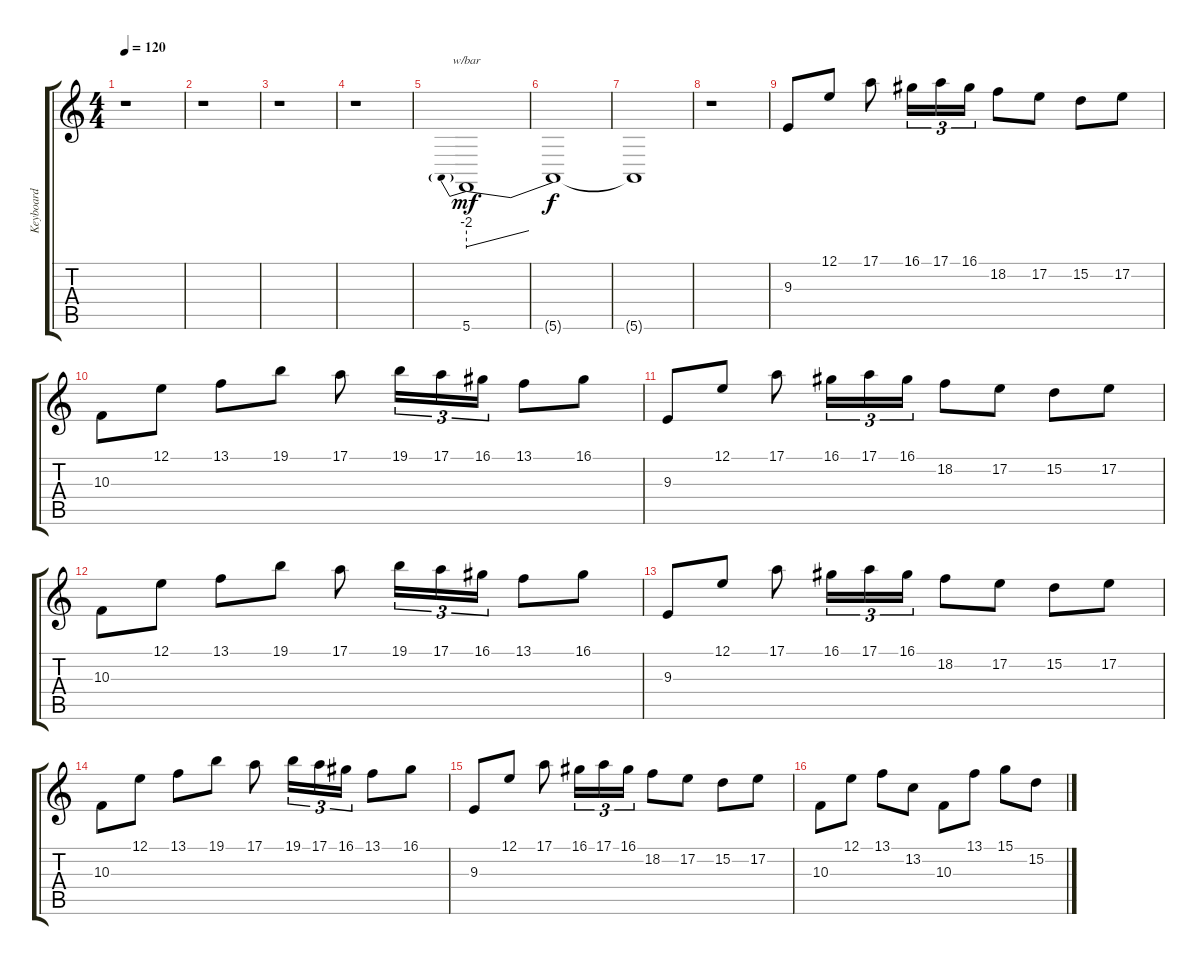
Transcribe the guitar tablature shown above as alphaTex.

\track ("Keyboard" "Keyboard") {instrument churchorgan}
\staff {score tabs}
\tuning (E4 B3 G3 D3 A2 E2) {hide}
\ts (4 4)
\tempo 120
\clef g2
\ks c
r.1{dy mf instrument churchorgan} |
r.1 |
r.1 |
r.1 |
5.6.1{tbe (predivedive default 0 -8 60 0) volume 7} |
5.6{t}.1{dy f} |
5.6{t}.1 |
r.1{volume 12} |
9.3.8 12.1.8 17.1.8 16.1.16{tu (3 2)} 17.1.16{tu (3 2)} 16.1.16{tu (3 2)} 18.2.8 17.2.8 15.2.8 17.2.8 |
10.3.8 12.1.8 13.1.8 19.1.8 17.1.8 19.1.16{tu (3 2)} 17.1.16{tu (3 2)} 16.1.16{tu (3 2)} 13.1.8 16.1.8 |
9.3.8 12.1.8 17.1.8 16.1.16{tu (3 2)} 17.1.16{tu (3 2)} 16.1.16{tu (3 2)} 18.2.8 17.2.8 15.2.8 17.2.8 |
10.3.8 12.1.8 13.1.8 19.1.8 17.1.8 19.1.16{tu (3 2)} 17.1.16{tu (3 2)} 16.1.16{tu (3 2)} 13.1.8 16.1.8 |
9.3.8 12.1.8 17.1.8 16.1.16{tu (3 2)} 17.1.16{tu (3 2)} 16.1.16{tu (3 2)} 18.2.8 17.2.8 15.2.8 17.2.8 |
10.3.8 12.1.8 13.1.8 19.1.8 17.1.8 19.1.16{tu (3 2)} 17.1.16{tu (3 2)} 16.1.16{tu (3 2)} 13.1.8 16.1.8 |
9.3.8 12.1.8 17.1.8 16.1.16{tu (3 2)} 17.1.16{tu (3 2)} 16.1.16{tu (3 2)} 18.2.8 17.2.8 15.2.8 17.2.8 |
10.3.8 12.1.8 13.1.8 13.2.8 10.3.8 13.1.8 15.1.8 15.2.8
